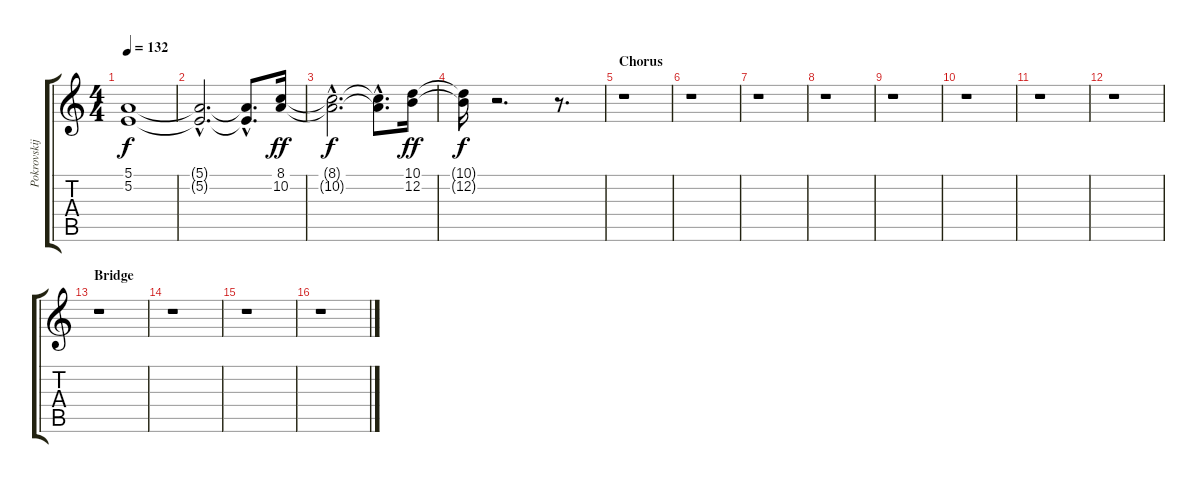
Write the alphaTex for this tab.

\track ("Pokrovskij" "Pokrovskij") {instrument churchorgan}
\staff {score tabs}
\tuning (E4 B3 G3 D3 A2 E2) {hide}
\ts (4 4)
\tempo 132
\clef g2
\ks c
(5.1{t} 5.2{t}).1{dy f} |
(5.1{hac t} 5.2{hac t}).2{d} (5.1{hac t} 5.2{hac t}).8{d} (8.1 10.2).16{dy ff} |
(8.1{hac t} 10.2{hac t}).2{d dy f} (8.1{hac t} 10.2{hac t}).8{d} (10.1 12.2).16{dy ff} |
(10.1{t} 12.2{t}).16{dy f} r.2{d} r.8{d} |
\section ("" "Chorus")
r.1 |
r.1 |
r.1 |
r.1 |
r.1 |
r.1 |
r.1 |
r.1 |
\section ("" "Bridge")
r.1 |
r.1 |
r.1 |
r.1
